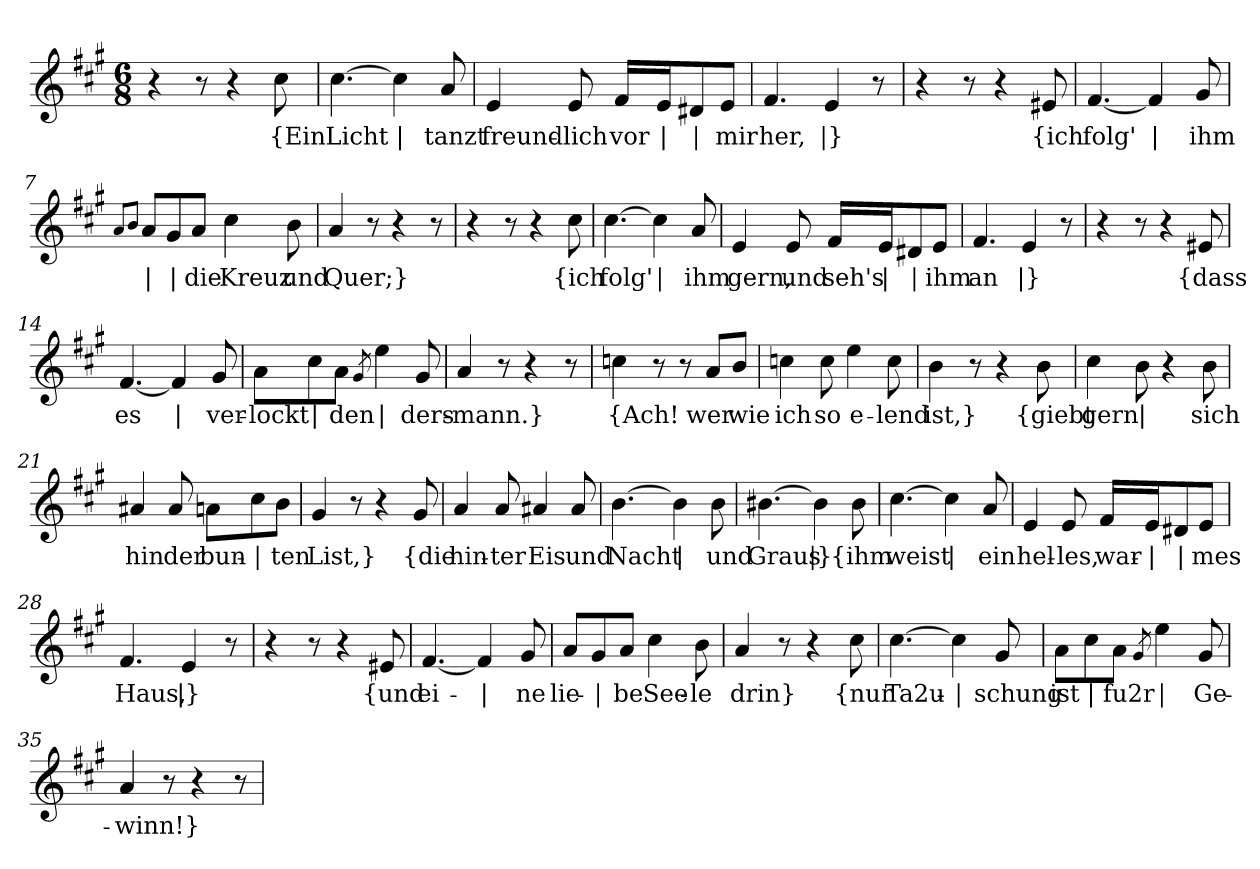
**kern	**text
*part1	*part1
*staff1	*staff1
*clefG2	*
*k[f#c#g#]	*
*M6/8	*
=1	=1
4r	.
8r	.
4r	.
!	!LO:LY:b
8cc#\	{Ein
=2	=2
!	!LO:LY:b
[4.cc#\	Licht
!	!LO:LY:b
4cc#\]	|
!	!LO:LY:b
8a/	tanzt
=3	=3
!	!LO:LY:b
4e/	freund-
!	!LO:LY:b
8e/	-lich
!	!LO:LY:b
16f#/LL	vor
!	!LO:LY:b
16e/J	|
!	!LO:LY:b
8d#X/	|
!	!LO:LY:b
8e/J	mir
=4	=4
!	!LO:LY:b
4.f#/	her,
!	!LO:LY:b
4e/	|}
8r	.
=5	=5
4r	.
8r	.
4r	.
!	!LO:LY:b
8e#X/	{ich
=6	=6
!	!LO:LY:b
[4.f#/	folg'
!	!LO:LY:b
4f#/]	|
!	!LO:LY:b
8g#/	ihm
!!LO:LB:g=z
=7	=7
8qa/L	.
8qb/J	.
!	!LO:LY:b
8a/L	|
!	!LO:LY:b
8g#/	|
!	!LO:LY:b
8a/J	die
!	!LO:LY:b
4cc#\	Kreuz
!	!LO:LY:b
8b\	und
=8	=8
!	!LO:LY:b
4a/	Quer;}
8r	.
4r	.
8r	.
=9	=9
4r	.
8r	.
4r	.
!	!LO:LY:b
8cc#\	{ich
=10	=10
!	!LO:LY:b
[4.cc#\	folg'
!	!LO:LY:b
4cc#\]	|
!	!LO:LY:b
8a/	ihm
=11	=11
!	!LO:LY:b
4e/	gern,
!	!LO:LY:b
8e/	und
!	!LO:LY:b
16f#/LL	seh's
!	!LO:LY:b
16e/J	|
!	!LO:LY:b
8d#X/	|
!	!LO:LY:b
8e/J	ihm
=12	=12
!	!LO:LY:b
4.f#/	an
!	!LO:LY:b
4e/	|}
8r	.
=13	=13
4r	.
8r	.
4r	.
!	!LO:LY:b
8e#X/	{dass
!!LO:LB:g=z
=14	=14
!	!LO:LY:b
[4.f#/	es
!	!LO:LY:b
4f#/]	|
!	!LO:LY:b
8g#/	ver-
=15	=15
!	!LO:LY:b
8a\L	-lockt
!	!LO:LY:b
8cc#\	|
!	!LO:LY:b
8a\J	den
8qg#/	.
!	!LO:LY:b
4ee\	|
!	!LO:LY:b
8g#/	-ders-
=16	=16
!	!LO:LY:b
4a/	-mann.}
8r	.
4r	.
8r	.
=17	=17
!	!LO:LY:b
4ccn\	{Ach!
8r	.
8r	.
!	!LO:LY:b
8a/L	wer
!	!LO:LY:b
8b/J	wie
=18	=18
!	!LO:LY:b
4ccn\	ich
!	!LO:LY:b
8cc\	so
!	!LO:LY:b
4ee\	e-
!	!LO:LY:b
8cc\	-lend
=19	=19
!	!LO:LY:b
4b\	ist,}
8r	.
4r	.
!	!LO:LY:b
8b\	{giebt
=20	=20
!	!LO:LY:b
4cc#\	gern
!	!LO:LY:b
8b\	|
4r	.
!	!LO:LY:b
8b\	sich
!!LO:LB:g=z
=21	=21
!	!LO:LY:b
4a#X/	hin
!	!LO:LY:b
8a#/	der
!	!LO:LY:b
8an\L	bun-
!	!LO:LY:b
8cc#\	|
!	!LO:LY:b
8b\J	-ten
=22	=22
!	!LO:LY:b
4g#/	List,}
8r	.
4r	.
!	!LO:LY:b
8g#/	{die
=23	=23
!	!LO:LY:b
4a/	hin-
!	!LO:LY:b
8a/	-ter
!	!LO:LY:b
4a#X/	Eis
!	!LO:LY:b
8a#/	und
=24	=24
!	!LO:LY:b
[4.b\	Nacht
!	!LO:LY:b
4b\]	|
!	!LO:LY:b
8b\	und
=25	=25
!	!LO:LY:b
[4.b#X\	Graus
!	!LO:LY:b
4b#\]	|}
!	!LO:LY:b
8b#\	{ihm
=26	=26
!	!LO:LY:b
[4.cc#\	weist
!	!LO:LY:b
4cc#\]	|
!	!LO:LY:b
8a/	ein
!!LO:LB:g=z
=27	=27
!	!LO:LY:b
4e/	hel-
!	!LO:LY:b
8e/	-les,
!	!LO:LY:b
16f#/LL	war-
!	!LO:LY:b
16e/J	|
!	!LO:LY:b
8d#X/	|
!	!LO:LY:b
8e/J	-mes
=28	=28
!	!LO:LY:b
4.f#/	Haus,
!	!LO:LY:b
4e/	|}
8r	.
=29	=29
4r	.
8r	.
4r	.
!	!LO:LY:b
8e#X/	{und
=30	=30
!	!LO:LY:b
[4.f#/	ei-
!	!LO:LY:b
4f#/]	|
!	!LO:LY:b
8g#/	-ne
=31	=31
!	!LO:LY:b
8a/L	lie-
!	!LO:LY:b
8g#/	|
!	!LO:LY:b
8a/J	-be
!	!LO:LY:b
4cc#\	See-
!	!LO:LY:b
8b\	-le
=32	=32
!	!LO:LY:b
4a/	drin}
8r	.
4r	.
!	!LO:LY:b
8cc#\	{nur
!!LO:LB:g=z
=33	=33
!	!LO:LY:b
[4.cc#\	Ta2u-
!	!LO:LY:b
4cc#\]	|
!	!LO:LY:b
8g#/	-schung
=34	=34
!	!LO:LY:b
8a\L	ist
!	!LO:LY:b
8cc#\	|
!	!LO:LY:b
8a\J	fu2r
8qg#/	.
!	!LO:LY:b
4ee\	|
!	!LO:LY:b
8g#/	Ge-
=35	=35
!	!LO:LY:b
4a/	-winn!}
8r	.
4r	.
8r	.
=	=
*-	*-
